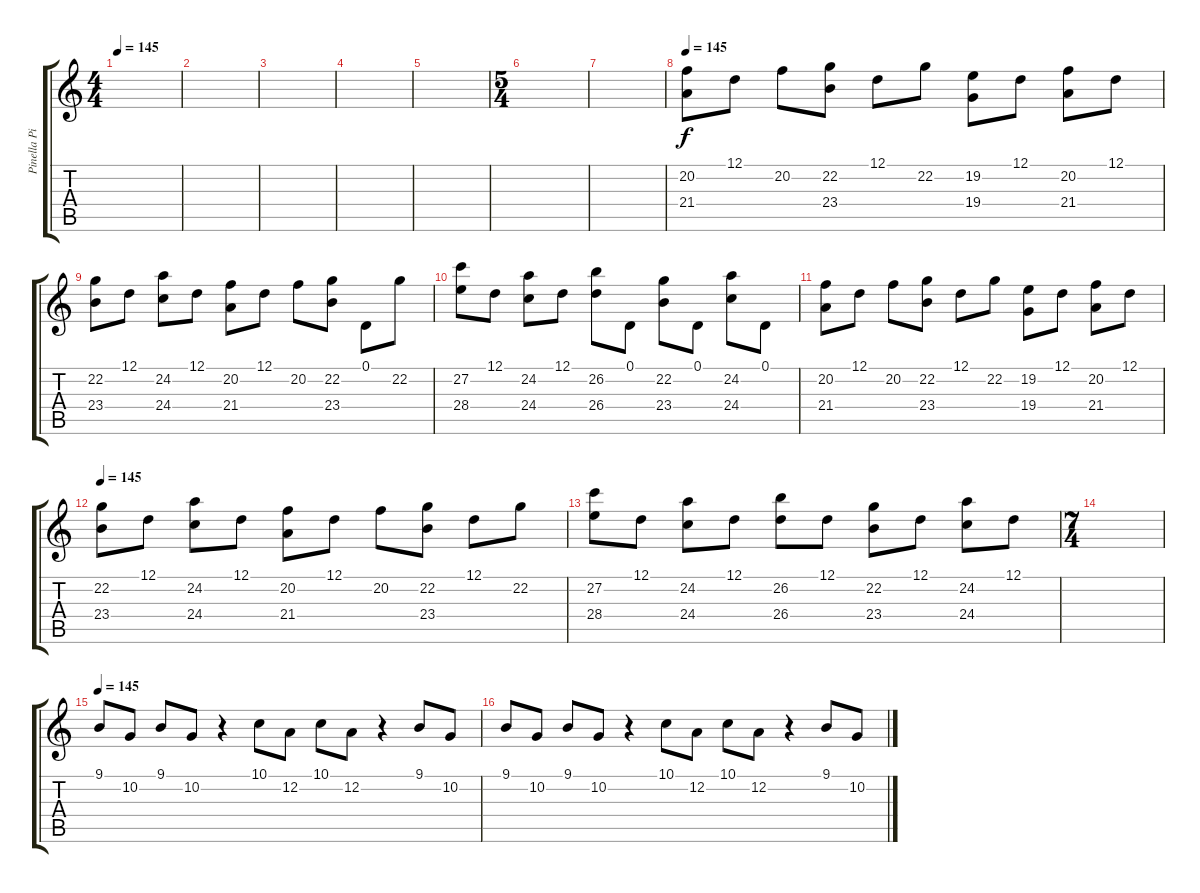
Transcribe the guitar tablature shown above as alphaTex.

\track ("Pinella Piano" "Pinella Pi") {instrument acousticgrandpiano}
\staff {score tabs}
\tuning (D4 A3 F3 C3 G2 D2) {hide}
\ts (4 4)
\tempo 145
\clef g2
\ks c
|
|
|
|
|
\ts (5 4)
|
|
\tempo 145
(20.2 21.4).8 12.1.8 20.2.8 (22.2 23.4).8 12.1.8 22.2.8 (19.2 19.4).8 12.1.8 (20.2 21.4).8 12.1.8 |
(22.2 23.4).8 12.1.8 (24.2 24.4).8 12.1.8 (20.2 21.4).8 12.1.8 20.2.8 (22.2 23.4).8 0.1.8 22.2.8 |
(27.2 28.4).8 12.1.8 (24.2 24.4).8 12.1.8 (26.2 26.4).8 0.1.8 (22.2 23.4).8 0.1.8 (24.2 24.4).8 0.1.8 |
(20.2 21.4).8 12.1.8 20.2.8 (22.2 23.4).8 12.1.8 22.2.8 (19.2 19.4).8 12.1.8 (20.2 21.4).8 12.1.8 |
\tempo 145
(22.2 23.4).8 12.1.8 (24.2 24.4).8 12.1.8 (20.2 21.4).8 12.1.8 20.2.8 (22.2 23.4).8 12.1.8 22.2.8 |
(27.2 28.4).8 12.1.8 (24.2 24.4).8 12.1.8 (26.2 26.4).8 12.1.8 (22.2 23.4).8 12.1.8 (24.2 24.4).8 12.1.8 |
\ts (7 4)
|
\tempo 145
9.1.8{volume 8 instrument pad1newage} 10.2.8 9.1.8 10.2.8 r.4 10.1.8 12.2.8 10.1.8 12.2.8 r.4 9.1.8 10.2.8 |
9.1.8{volume 8 instrument pad1newage} 10.2.8 9.1.8 10.2.8 r.4 10.1.8 12.2.8 10.1.8 12.2.8 r.4 9.1.8 10.2.8
